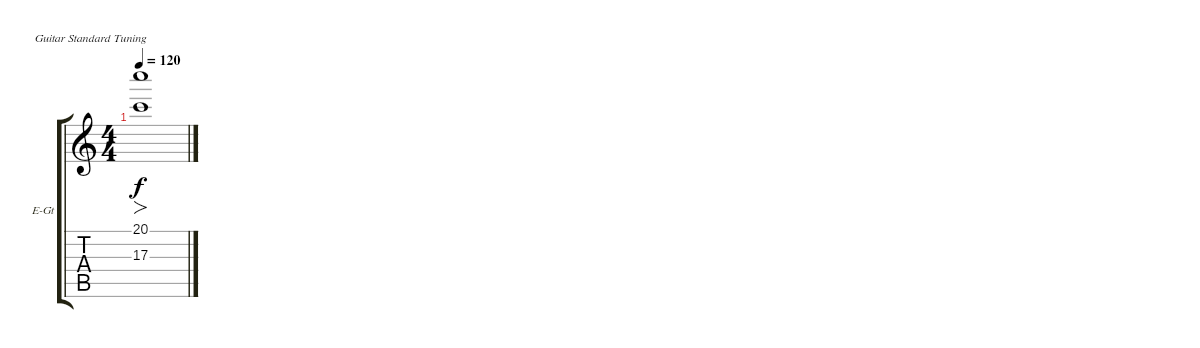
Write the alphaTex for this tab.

\defaultSystemsLayout 4
\bracketExtendMode groupsimilarinstruments
\firstSystemTrackNameOrientation horizontal
\otherSystemsTrackNameOrientation horizontal
\track ("Electric Guitar" "E-Gt") {instrument distortionguitar}
\staff {score tabs}
\tuning (E4 B3 G3 D3 A2 E2)
\ts (4 4)
\tempo 120
\clef g2
\ks c
(20.1 17.3).1{fo dy f}
